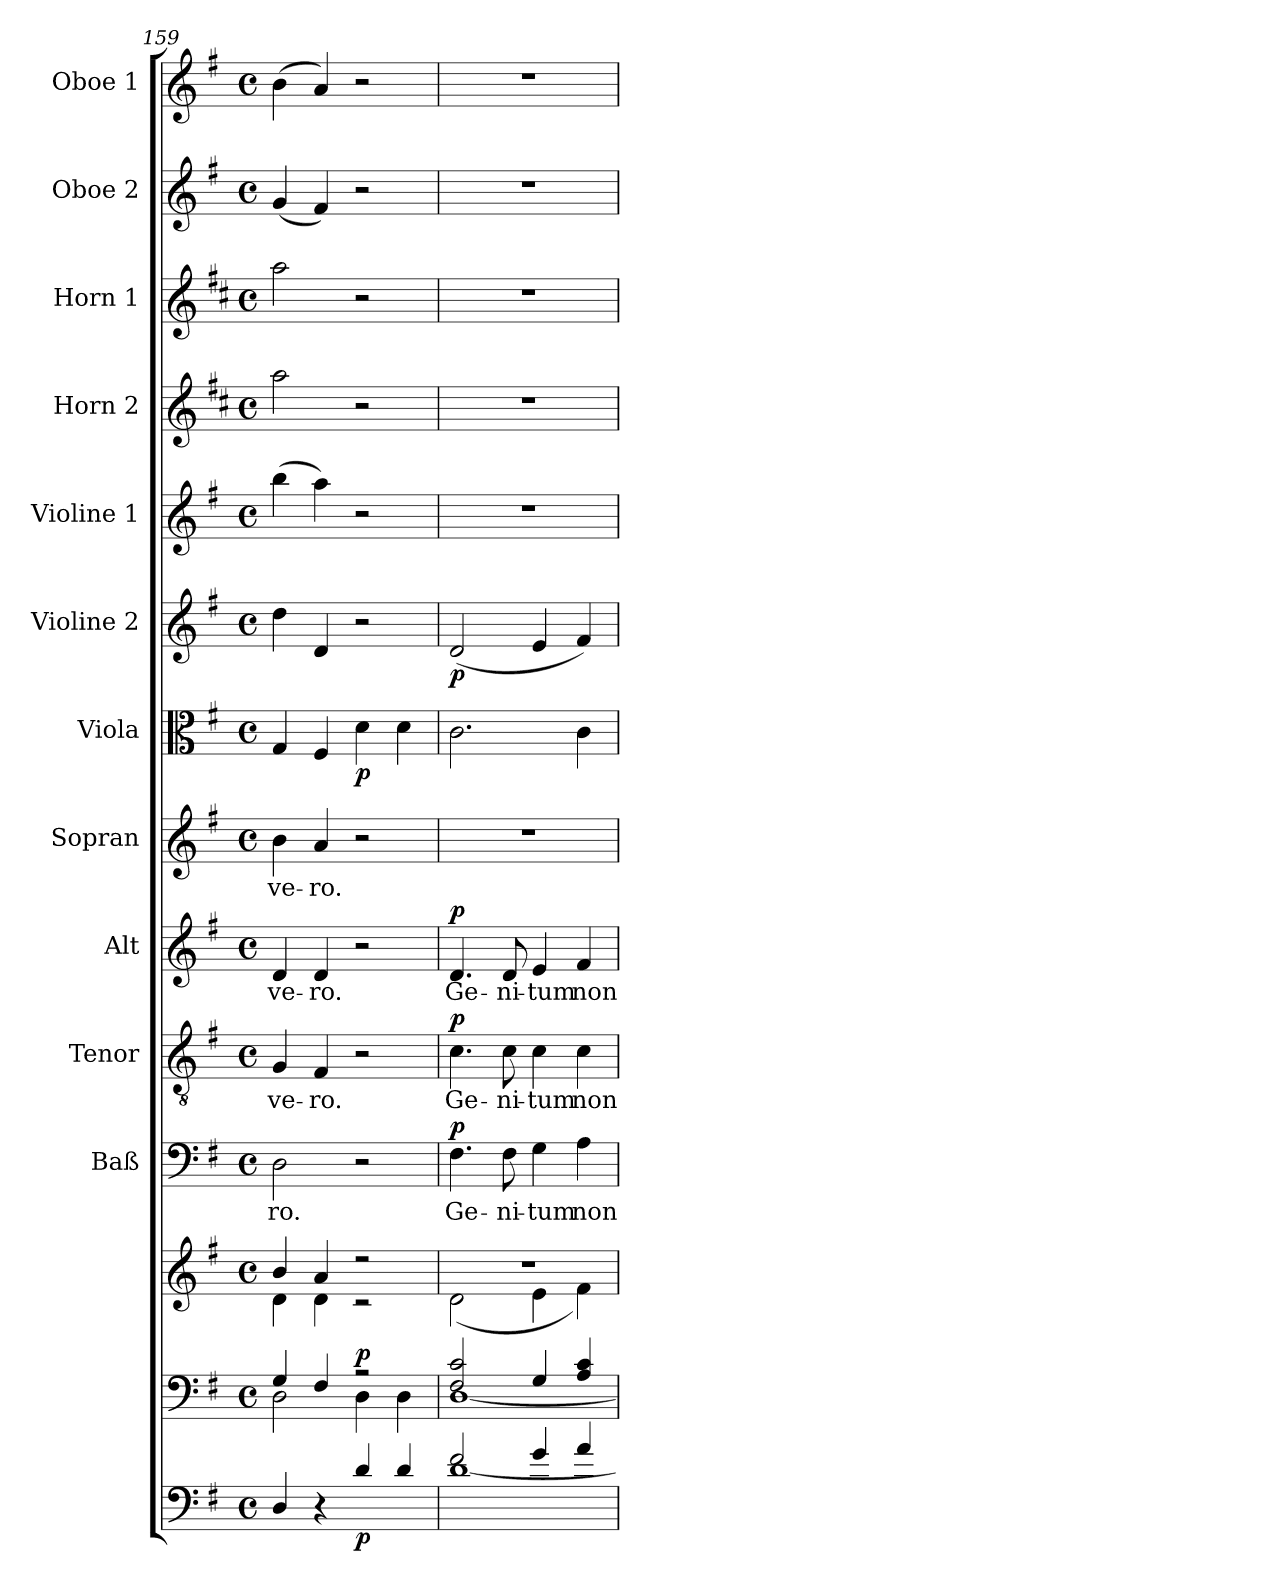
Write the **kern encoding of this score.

**kern	**dynam	**kern	**kern	**dynam	**kern	**text	**dynam	**kern	**text	**dynam	**kern	**text	**dynam	**kern	**text	**kern	**dynam	**kern	**dynam	**kern	**kern	**kern	**kern	**kern
*part13	*part13	*part12	*part12	*part12	*part11	*part11	*part11	*part10	*part10	*part10	*part9	*part9	*part9	*part8	*part8	*part7	*part7	*part6	*part6	*part5	*part4	*part3	*part2	*part1
*staff14	*staff14	*staff13	*staff12	*staff12/13	*staff11	*staff11	*staff11	*staff10	*staff10	*staff10	*staff9	*staff9	*staff9	*staff8	*staff8	*staff7	*staff7	*staff6	*staff6	*staff5	*staff4	*staff3	*staff2	*staff1
*	*	*	*	*	*I"Baß	*	*	*I"Tenor	*	*	*I"Alt	*	*	*I"Sopran	*	*I"Viola	*	*I"Violine 2	*	*I"Violine 1	*I"Horn 2	*I"Horn 1	*I"Oboe 2	*I"Oboe 1
*	*	*	*	*	*I'Baß	*	*	*I'Ten	*	*	*I'Alt	*	*	*I'Sop	*	*I'Vla.	*	*I'Vln. 2	*	*I'Vln. 1	*I'Hrn. 2	*I'Hrn. 1	*I'Ob. 2	*I'Ob. 1
*clefF4	*	*clefF4	*clefG2	*	*clefF4	*	*	*clefGv2	*	*	*clefG2	*	*	*clefG2	*	*clefC3	*	*clefG2	*	*clefG2	*clefG2	*clefG2	*clefG2	*clefG2
*ITrd7c12	*	*	*	*	*	*	*	*	*	*	*	*	*	*	*	*	*	*	*	*	*ITrd4c7	*ITrd4c7	*	*
*k[f#]	*	*k[f#]	*k[f#]	*	*k[f#]	*	*	*k[f#]	*	*	*k[f#]	*	*	*k[f#]	*	*k[f#]	*	*k[f#]	*	*k[f#]	*k[f#]	*k[f#]	*k[f#]	*k[f#]
*G:	*	*G:	*G:	*	*G:	*	*	*G:	*	*	*G:	*	*	*G:	*	*G:	*	*G:	*	*G:	*G:	*G:	*G:	*G:
*M4/4	*	*M4/4	*M4/4	*	*M4/4	*	*	*M4/4	*	*	*M4/4	*	*	*M4/4	*	*M4/4	*	*M4/4	*	*M4/4	*M4/4	*M4/4	*M4/4	*M4/4
*met(c)	*	*met(c)	*met(c)	*	*met(c)	*	*	*met(c)	*	*	*met(c)	*	*	*met(c)	*	*met(c)	*	*met(c)	*	*met(c)	*met(c)	*met(c)	*met(c)	*met(c)
=159	=159	=159	=159	=159	=159	=159	=159	=159	=159	=159	=159	=159	=159	=159	=159	=159	=159	=159	=159	=159	=159	=159	=159	=159
*	*	*^	*^	*	*	*	*	*	*	*	*	*	*	*	*	*	*	*	*	*	*	*	*	*
!	!	!	!	!	!	!	!	!LO:LY:b	!	!	!LO:LY:b	!	!	!LO:LY:b	!	!	!LO:LY:b	!	!	!	!	!	!	!	!	!
4DD/	.	4G/	2D\	4b/	4d\	.	2D\	-ro.	.	4G/	ve-	.	4d/	ve-	.	4b\	ve-	4G/	.	4dd\	.	(>4bb\	2dd\	2dd\	(<4g/	(>4b\
!	!	!	!	!	!	!	!	!	!	!	!LO:LY:b	!	!	!LO:LY:b	!	!	!LO:LY:b	!	!	!	!	!	!	!	!	!
4r	.	4F#/	.	4a/	4d\	.	.	.	.	4F#/	-ro.	.	4d/	-ro.	.	4a/	-ro.	4F#/	.	4d/	.	4aa\)	.	.	4f#/)	4a/)
!	!LO:DY:b	!	!	!	!	!LO:DY:a=2	!	!	!	!	!	!	!	!	!	!	!	!	!LO:DY:b	!	!	!	!	!	!	!
4D/	p	2rA	4D\	2r	2r	p	2r	.	.	2r	.	.	2r	.	.	2r	.	4d\	p	2r	.	2r	2r	2r	2r	2r
4D/	.	.	4D\	.	.	.	.	.	.	.	.	.	.	.	.	.	.	4d\	.	.	.	.	.	.	.	.
=160	=160	=160	=160	=160	=160	=160	=160	=160	=160	=160	=160	=160	=160	=160	=160	=160	=160	=160	=160	=160	=160	=160	=160	=160	=160	=160
*^	*	*	*	*	*	*	*	*	*	*	*	*	*	*	*	*	*	*	*	*	*	*	*	*	*	*
!	!	!	!	!	!	!	!	!	!LO:LY:b	!LO:DY:a	!	!LO:LY:b	!LO:DY:a	!	!LO:LY:b	!LO:DY:a	!	!	!	!	!	!LO:DY:b	!	!	!	!	!
2F#/	[<1D	.	2F#/ 2c/	[<1D	1r	(>2d\	.	4.F#\	Ge-	p	4.c\	Ge-	p	4.d/	Ge-	p	1r	.	2.c\	.	(<2d/	p	1r	1r	1r	1r	1r
!	!	!	!	!	!	!	!	!	!LO:LY:b	!	!	!LO:LY:b	!	!	!LO:LY:b	!	!	!	!	!	!	!	!	!	!	!	!
.	.	.	.	.	.	.	.	8F#\	-ni-	.	8c\	-ni-	.	8d/	-ni-	.	.	.	.	.	.	.	.	.	.	.	.
!	!	!	!	!	!	!	!	!	!LO:LY:b	!	!	!LO:LY:b	!	!	!LO:LY:b	!	!	!	!	!	!	!	!	!	!	!	!
4G/	.	.	4G/	.	.	4e\	.	4G\	-tum	.	4c\	-tum	.	4e/	-tum	.	.	.	.	.	4e/	.	.	.	.	.	.
!	!	!	!	!	!	!	!	!	!LO:LY:b	!	!	!LO:LY:b	!	!	!LO:LY:b	!	!	!	!	!	!	!	!	!	!	!	!
4A/	.	.	4A/ 4c/	.	.	4f#\)	.	4A\	non	.	4c\	non	.	4f#/	non	.	.	.	4c\	.	4f#/)	.	.	.	.	.	.
*v	*v	*	*	*	*	*	*	*	*	*	*	*	*	*	*	*	*	*	*	*	*	*	*	*	*	*	*
*	*	*v	*v	*	*	*	*	*	*	*	*	*	*	*	*	*	*	*	*	*	*	*	*	*	*	*
*	*	*	*v	*v	*	*	*	*	*	*	*	*	*	*	*	*	*	*	*	*	*	*	*	*	*
=	=	=	=	=	=	=	=	=	=	=	=	=	=	=	=	=	=	=	=	=	=	=	=	=
*-	*-	*-	*-	*-	*-	*-	*-	*-	*-	*-	*-	*-	*-	*-	*-	*-	*-	*-	*-	*-	*-	*-	*-	*-
